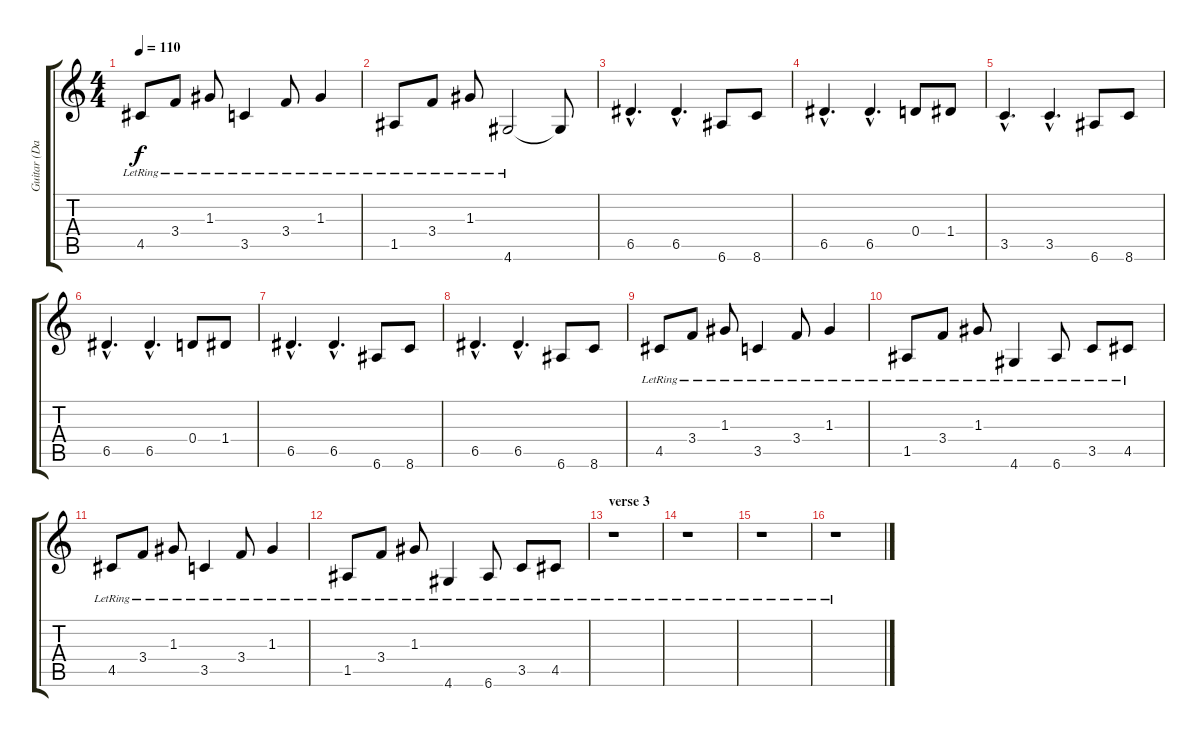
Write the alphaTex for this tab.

\track ("Guitar (Davies)" "Guitar (Da") {instrument electricguitarclean}
\staff {score tabs}
\tuning (E4 B3 G3 D3 A2 E2) {hide}
\ts (4 4)
\tempo 110
\clef g2
\ks c
4.5{lr}.8{dy f} 3.4{lr}.8 1.3{lr}.8 3.5{lr}.4 3.4{lr}.8 1.3{lr}.4 |
1.5{lr}.8 3.4{lr}.8 1.3{lr}.8 4.6{lr}.2 4.6{t}.8 |
6.5{hac}.4{d} 6.5{hac}.4{d} 6.6.8 8.6.8 |
6.5{hac}.4{d} 6.5{hac}.4{d} 0.4.8 1.4.8 |
3.5{hac}.4{d} 3.5{hac}.4{d} 6.6.8 8.6.8 |
6.5{hac}.4{d} 6.5{hac}.4{d} 0.4.8 1.4.8 |
6.5{hac}.4{d} 6.5{hac}.4{d} 6.6.8 8.6.8 |
6.5{hac}.4{d} 6.5{hac}.4{d} 6.6.8 8.6.8 |
4.5{lr}.8 3.4{lr}.8 1.3{lr}.8 3.5{lr}.4 3.4{lr}.8 1.3{lr}.4 |
1.5{lr}.8 3.4{lr}.8 1.3{lr}.8 4.6{lr}.4 6.6{lr}.8 3.5{lr}.8 4.5{lr}.8 |
4.5{lr}.8 3.4{lr}.8 1.3{lr}.8 3.5{lr}.4 3.4{lr}.8 1.3{lr}.4 |
1.5{lr}.8 3.4{lr}.8 1.3{lr}.8 4.6{lr}.4 6.6{lr}.8 3.5{lr}.8 4.5{lr}.8 |
\section ("" "verse 3")
r.1 |
r.1 |
r.1 |
r.1
